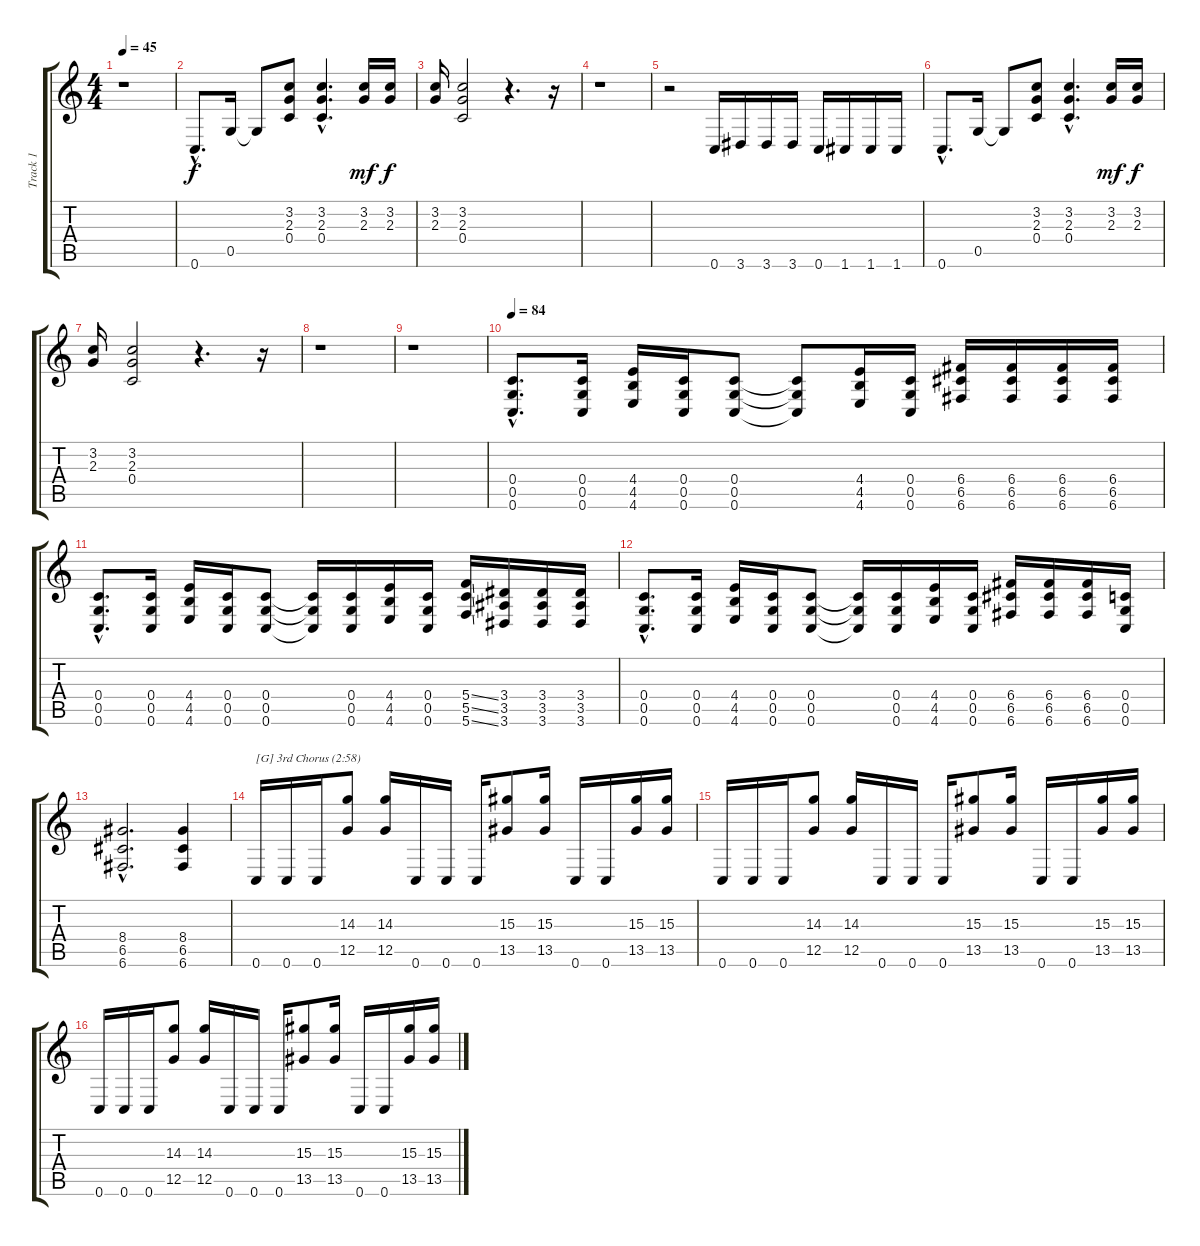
\track ("Track 1" "Track 1") {instrument distortionguitar}
\staff {score tabs}
\tuning (D4 A3 F3 C3 G2 C2) {hide}
\ts (4 4)
\tempo 45
\clef g2
\ks c
r.1{dy f} |
0.6{hac}.8{d} 0.5.16 0.5{t}.8 (3.2 2.3 0.4).8 (3.2{hac} 2.3{hac} 0.4{hac}).4{d} (3.2 2.3).16{dy mf} (3.2 2.3).16{dy f} |
(3.2 2.3).16 (3.2 2.3 0.4).2 r.4{d} r.16 |
r.1 |
r.2 0.6.16 3.6.16 3.6.16 3.6.16 0.6.16 1.6.16 1.6.16 1.6.16 |
0.6{hac}.8{d} 0.5.16 0.5{t}.8 (3.2 2.3 0.4).8 (3.2{hac} 2.3{hac} 0.4{hac}).4{d} (3.2 2.3).16{dy mf} (3.2 2.3).16{dy f} |
(3.2 2.3).16 (3.2 2.3 0.4).2 r.4{d} r.16 |
r.1 |
r.1 |
\tempo 84
(0.4{hac} 0.5{hac} 0.6{hac}).8{d} (0.4 0.5 0.6).16 (4.4 4.5 4.6).16 (0.4 0.5 0.6).16 (0.4 0.5 0.6).8 (0.4{t} 0.5{t} 0.6{t}).8 (4.4 4.5 4.6).16 (0.4 0.5 0.6).16 (6.4 6.5 6.6).16 (6.4 6.5 6.6).16 (6.4 6.5 6.6).16 (6.4 6.5 6.6).16 |
(0.4{hac} 0.5{hac} 0.6{hac}).8{d} (0.4 0.5 0.6).16 (4.4 4.5 4.6).16 (0.4 0.5 0.6).16 (0.4 0.5 0.6).8 (0.4{t} 0.5{t} 0.6{t}).16 (0.4 0.5 0.6).16 (4.4 4.5 4.6).16 (0.4 0.5 0.6).16 (5.4{ss} 5.5{ss} 5.6{ss}).16 (3.4 3.5 3.6).16 (3.4 3.5 3.6).16 (3.4 3.5 3.6).16 |
(0.4{hac} 0.5{hac} 0.6{hac}).8{d} (0.4 0.5 0.6).16 (4.4 4.5 4.6).16 (0.4 0.5 0.6).16 (0.4 0.5 0.6).8 (0.4{t} 0.5{t} 0.6{t}).16 (0.4 0.5 0.6).16 (4.4 4.5 4.6).16 (0.4 0.5 0.6).16 (6.4 6.5 6.6).16 (6.4 6.5 6.6).16 (6.4 6.5 6.6).16 (0.4 0.5 0.6).16 |
(8.4{hac} 6.5{hac} 6.6{hac}).2{d} (8.4 6.5 6.6).4 |
0.6.16{txt "[G] 3rd Chorus (2:58)"} 0.6.16 0.6.16 (14.3 12.5).8 (14.3 12.5).16 0.6.16 0.6.16 0.6.16 (15.3 13.5).8 (15.3 13.5).16 0.6.16 0.6.16 (15.3 13.5).16 (15.3 13.5).16 |
0.6.16 0.6.16 0.6.16 (14.3 12.5).8 (14.3 12.5).16 0.6.16 0.6.16 0.6.16 (15.3 13.5).8 (15.3 13.5).16 0.6.16 0.6.16 (15.3 13.5).16 (15.3 13.5).16 |
0.6.16 0.6.16 0.6.16 (14.3 12.5).8 (14.3 12.5).16 0.6.16 0.6.16 0.6.16 (15.3 13.5).8 (15.3 13.5).16 0.6.16 0.6.16 (15.3 13.5).16 (15.3 13.5).16
